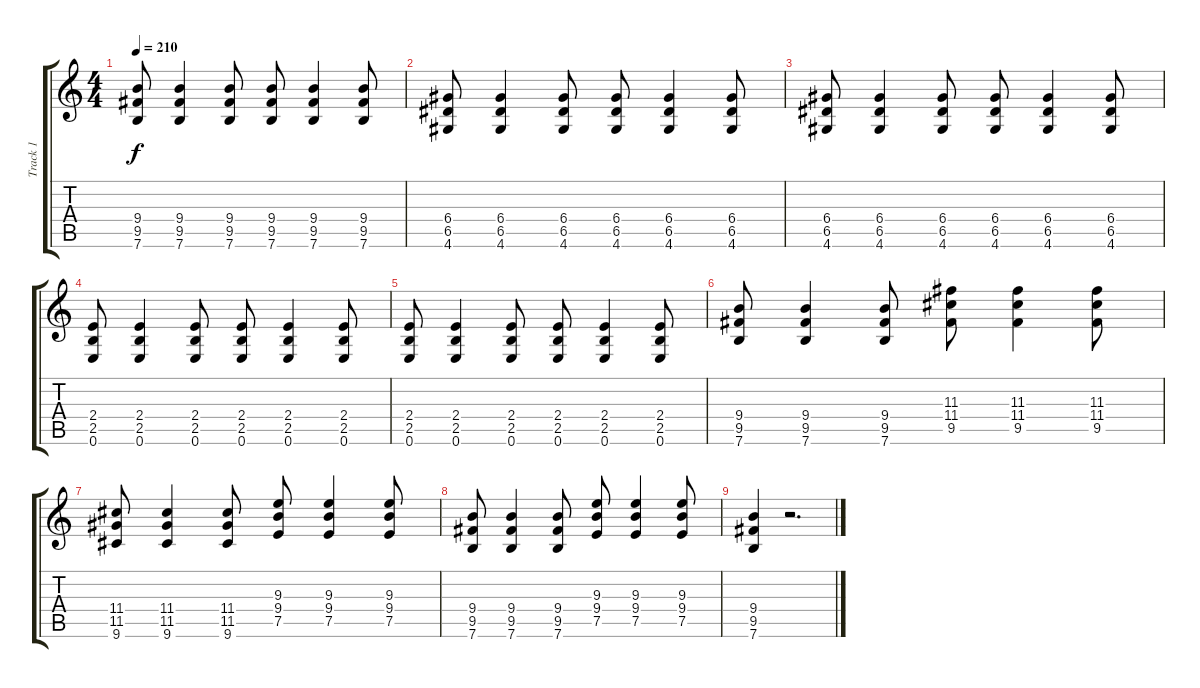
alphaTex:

\track ("Track 1" "Track 1") {instrument overdrivenguitar}
\staff {score tabs}
\tuning (E4 B3 G3 D3 A2 E2) {hide}
\ts (4 4)
\tempo 210
\clef g2
\ks c
(9.4 9.5 7.6).8{dy f} (9.4 9.5 7.6).4 (9.4 9.5 7.6).8 (9.4 9.5 7.6).8 (9.4 9.5 7.6).4 (9.4 9.5 7.6).8 |
(6.4 6.5 4.6).8 (6.4 6.5 4.6).4 (6.4 6.5 4.6).8 (6.4 6.5 4.6).8 (6.4 6.5 4.6).4 (6.4 6.5 4.6).8 |
(6.4 6.5 4.6).8 (6.4 6.5 4.6).4 (6.4 6.5 4.6).8 (6.4 6.5 4.6).8 (6.4 6.5 4.6).4 (6.4 6.5 4.6).8 |
(2.4 2.5 0.6).8 (2.4 2.5 0.6).4 (2.4 2.5 0.6).8 (2.4 2.5 0.6).8 (2.4 2.5 0.6).4 (2.4 2.5 0.6).8 |
(2.4 2.5 0.6).8 (2.4 2.5 0.6).4 (2.4 2.5 0.6).8 (2.4 2.5 0.6).8 (2.4 2.5 0.6).4 (2.4 2.5 0.6).8 |
(9.4 9.5 7.6).8 (9.4 9.5 7.6).4 (9.4 9.5 7.6).8 (11.3 11.4 9.5).8 (11.3 11.4 9.5).4 (11.3 11.4 9.5).8 |
(11.4 11.5 9.6).8 (11.4 11.5 9.6).4 (11.4 11.5 9.6).8 (9.3 9.4 7.5).8 (9.3 9.4 7.5).4 (9.3 9.4 7.5).8 |
(9.4 9.5 7.6).8 (9.4 9.5 7.6).4 (9.4 9.5 7.6).8 (9.3 9.4 7.5).8 (9.3 9.4 7.5).4 (9.3 9.4 7.5).8 |
(9.4 9.5 7.6).4 r.2{d}
